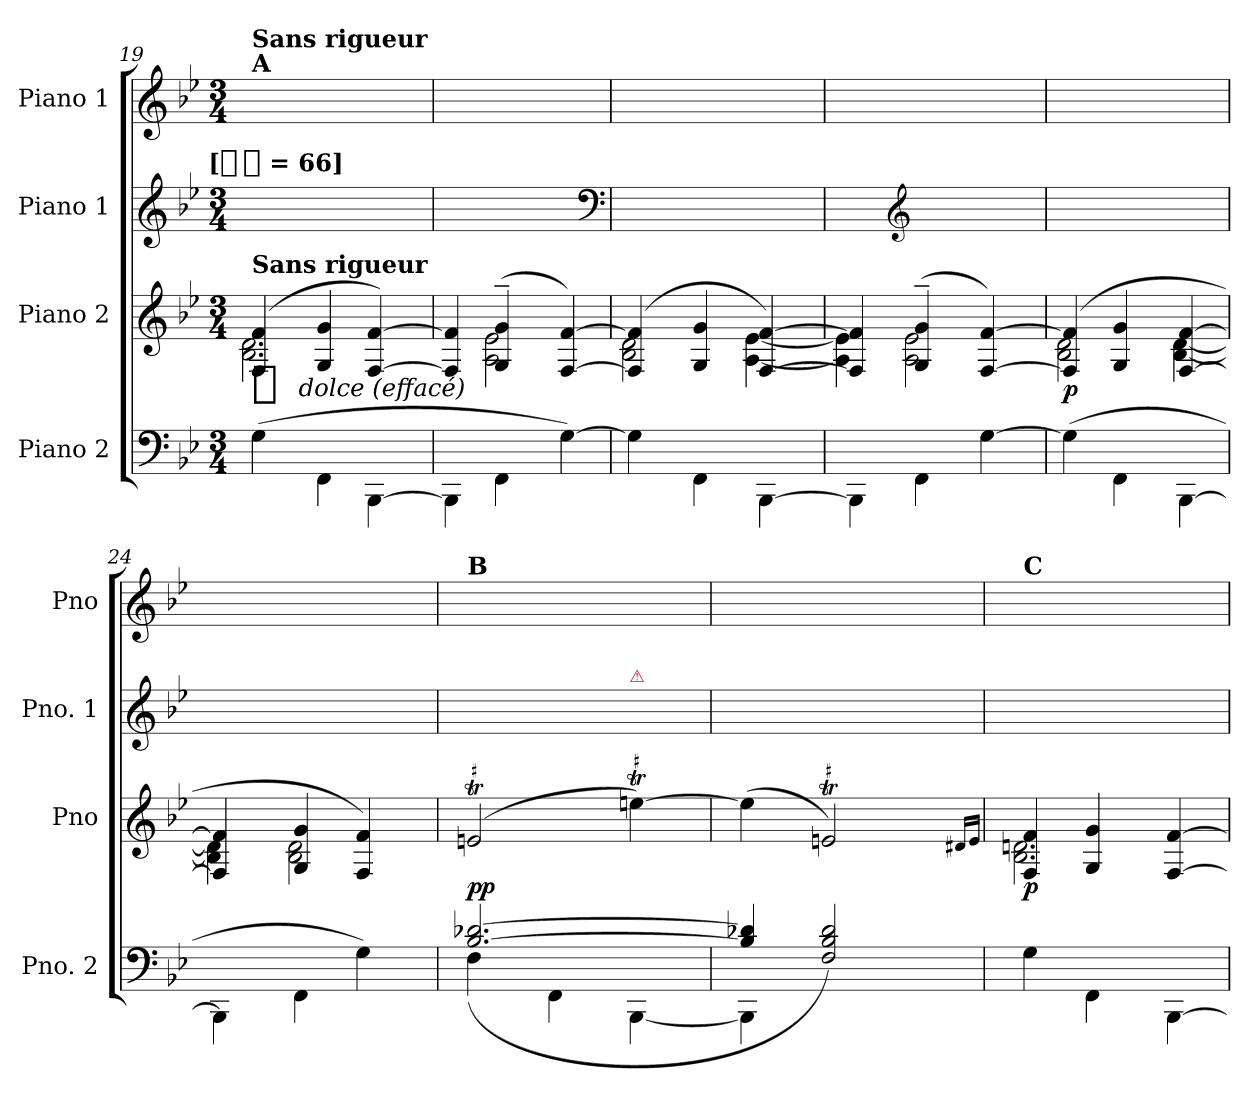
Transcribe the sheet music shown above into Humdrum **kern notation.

**kern	**kern	**dynam	**kern	**kern
*part4	*part3	*part3	*part2	*part1
*staff4	*staff3	*staff3	*staff2	*staff1
*I" Piano 2	*I" Piano 2	*	*I" Piano 1	*I" Piano 1
*I' Pno. 2	*I'Pno	*	*I' Pno. 1	*I'Pno
*clefF4	*clefG2	*	*clefG2	*clefG2
*k[b-e-]	*k[b-e-]	*	*k[b-e-]	*k[b-e-]
*B-:	*B-:	*	*B-:	*B-:
*M3/4	*M3/4	*	*M3/4	*M3/4
*MM198	*MM198	*	*MM198	*MM198
=19	=19	=19	=19	=19
*	*^	*	*	*
!	!	!	!	!LO:TX:t=[[half-dot] = 66]	!
!	!	!	!	!	!LO:TX:a:B:t=A
!	!	!	!	!	!LO:TX:a:B:t=Sans rigueur
!	!LO:TX:a:B:t=Sans rigueur	!	!	!	!
!	!	!	!LO:DY:t=%s  dolce  (effacé)	!	!
(4G	(4F/ 4f/	2.B- 2.d	p	8ryy	2.ryy
.	.	.	.	8ryy	.
4FF\	4G/ 4g/	.	.	4ryy	.
[4BBB-\	[4F/ [4f/)	.	.	8ryy	.
.	.	.	.	8ryy	.
=20	=20	=20	=20	=20	=20
4BBB-\]	4F]/ 4f]/	4ryy	.	4ryy	2.ryy
4FF\	(4G~/ 4g~/	2A 2e-	.	8ryy	.
.	.	.	.	8ryy	.
[4G)	[4F/ [4f/)	.	.	4ryy	.
*	*	*	*	*clefF4	*
=21	=21	=21	=21	=21	=21
4G]	(4F]/ 4f]/	2B- 2d	.	8ryy	2.ryy
.	.	.	.	8ryy	.
4FF\	4G/ 4g/	.	.	8ryy	.
.	.	.	.	8ryy	.
[4BBB-\	[4F/ [4f/)	[4A [4e-	.	8ryy	.
.	.	.	.	8ryy	.
=22	=22	=22	=22	=22	=22
4BBB-\]	4F]/ 4f]/	4A] 4e-]	.	8ryy	2.ryy
.	.	.	.	8ryy	.
*	*	*	*	*clefG2	*
4FF\	(4G~/ 4g~/	2A 2e-	.	8ryy	.
.	.	.	.	8ryy	.
[4G	[4F/ [4f/)	.	.	8ryy	.
.	.	.	.	8ryy	.
=23	=23	=23	=23	=23	=23
(<4G]	(4F]/ 4f]/	2B- 2d	p	4.ryy	2.ryy
4FF\	4G/ 4g/	.	.	.	.
.	.	.	.	8ryy	.
[4BBB-\	[4F/ [4f/	[4B- [4d	.	4ryy	.
=24	=24	=24	=24	=24	=24
4BBB-\]	4F]/ 4f]/	4B-] 4d]	.	6ryy	2.ryy
.	.	.	.	12ryy	.
4FF\	4G/ 4g/	2B- 2d	.	4ryy	.
4G)	4F/ 4f/)	.	.	6ryy	.
.	.	.	.	12ryy	.
*	*v	*v	*	*	*
=25	=25	=25	=25	=25
*^	*	*	*	*
!	!	!	!	!	!LO:TX:a:B:t=B
!	!	!LO:TR:acc=#	!	!	!
[2.B- [2.d-X	(4F	(<2enT	pp	8ryy	2.ryy
.	.	.	.	8ryy	.
.	4FF	.	.	8ryy	.
.	.	.	.	8ryy	.
!	!	!	!	!LO:TX:a:color=crimson:t=⚠	!
!	!	!LO:TR:acc=#	!	!	!
.	[4BBB-	[4eenT)	.	8ryy	.
.	.	.	.	8ryy	.
=26	=26	=26	=26	=26	=26
4B-] 4d-X]	4BBB-]	(>4eenTTT]	.	8ryy	2.ryy
.	.	.	.	8ryy	.
!	!	!LO:TR:acc=#	!	!	!
2F/ 2B-/ 2d-/)	4ryy	2enT)	.	8ryy	.
.	.	.	.	8ryy	.
.	4ryy	.	.	8ryy	.
.	.	.	.	8ryy	.
*v	*v	*	*	*	*
.	16qqd#XLL	.	.	.
.	16qqeJJ	.	.	.
=27	=27	=27	=27	=27
*	*^	*	*	*
!	!	!	!	!	!LO:TX:a:B:t=C
4G	4FTTT/ 4fTTT/	2.B- 2.dn	p	4.ryy	2.ryy
4FF\	4G/ 4g/	.	.	.	.
.	.	.	.	8ryy	.
[4BBB-\	[4F/ [4f/	.	.	4ryy	.
*	*v	*v	*	*	*
=	=	=	=	=
*-	*-	*-	*-	*-
